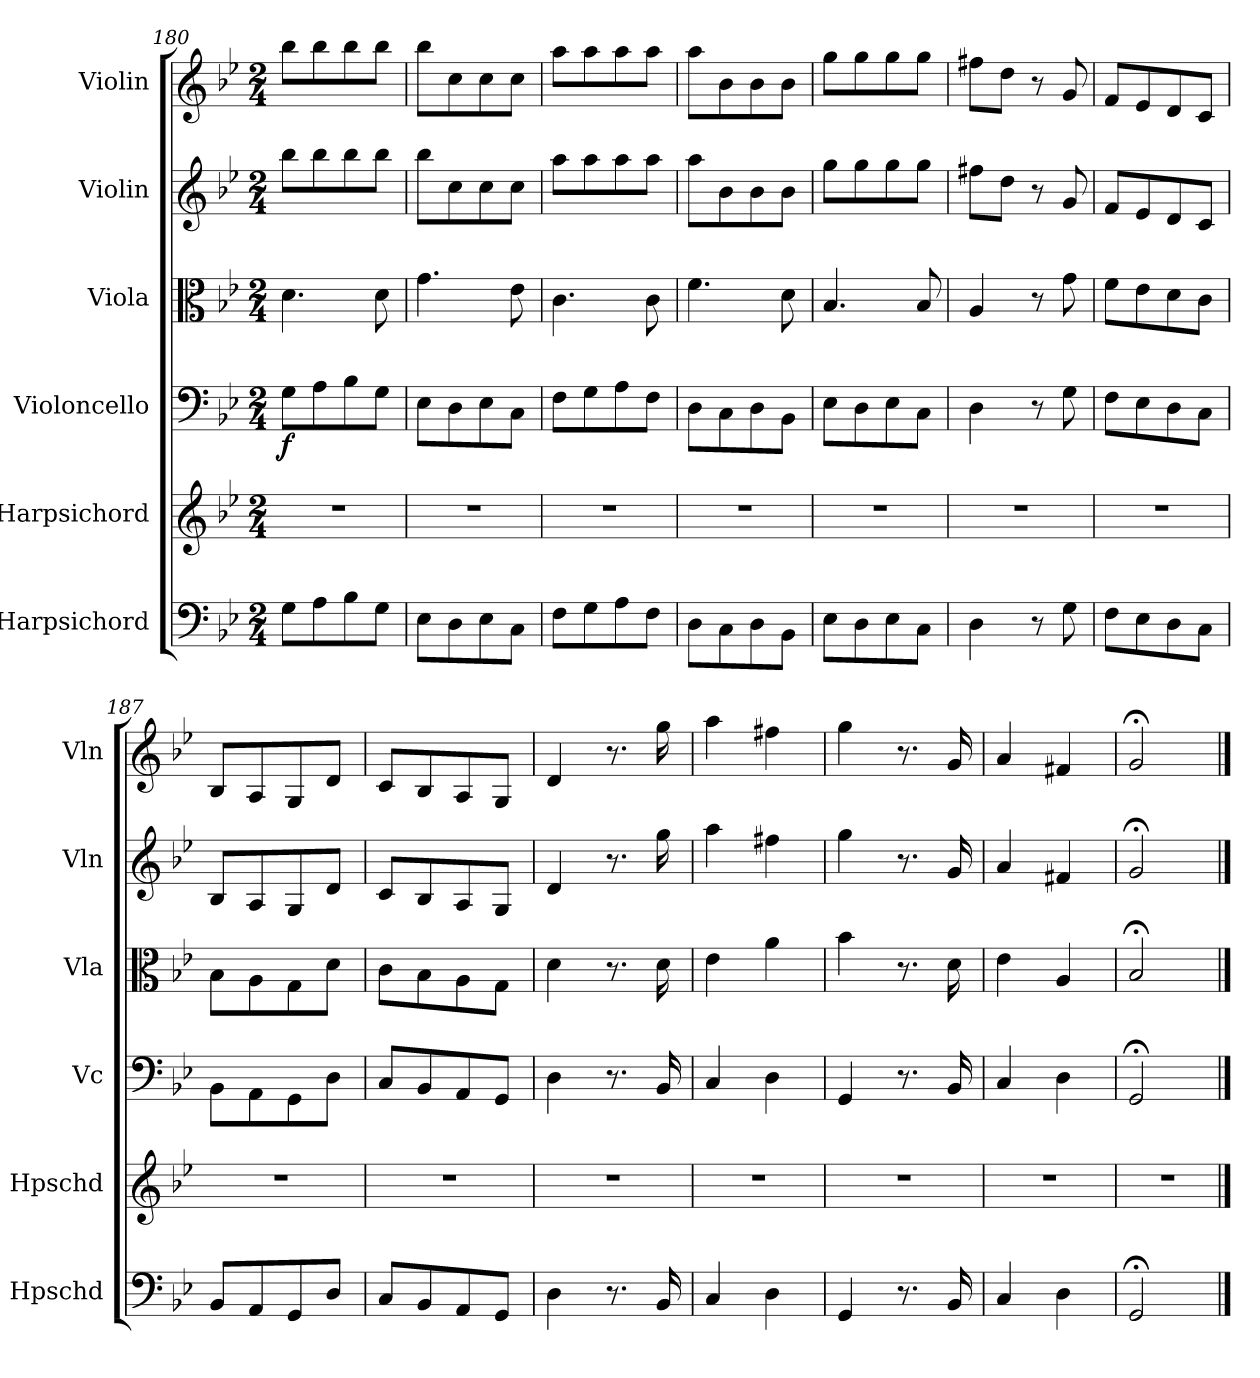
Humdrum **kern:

**kern	**kern	**kern	**dynam	**kern	**kern	**kern
*part6	*part5	*part4	*part4	*part3	*part2	*part1
*staff6	*staff5	*staff4	*staff4	*staff3	*staff2	*staff1
*I"Harpsichord	*I"Harpsichord	*I"Violoncello	*	*I"Viola	*I"Violin	*I"Violin
*I'Hpschd	*I'Hpschd	*I'Vc	*	*I'Vla	*I'Vln	*I'Vln
*clefF4	*clefG2	*clefF4	*	*clefC3	*clefG2	*clefG2
*k[b-e-]	*k[b-e-]	*k[b-e-]	*	*k[b-e-]	*k[b-e-]	*k[b-e-]
*M2/4	*M2/4	*M2/4	*	*M2/4	*M2/4	*M2/4
=180	=180	=180	=180	=180	=180	=180
8G\L	2r	8G\L	f	4.d\	8bb-\L	8bb-\L
8A\	.	8A\	.	.	8bb-\	8bb-\
8B-\	.	8B-\	.	.	8bb-\	8bb-\
8G\J	.	8G\J	.	8d\	8bb-\J	8bb-\J
=181	=181	=181	=181	=181	=181	=181
8E-\L	2r	8E-\L	.	4.g\	8bb-\L	8bb-\L
8D\	.	8D\	.	.	8cc\	8cc\
8E-\	.	8E-\	.	.	8cc\	8cc\
8C\J	.	8C\J	.	8e-\	8cc\J	8cc\J
=182	=182	=182	=182	=182	=182	=182
8F\L	2r	8F\L	.	4.c\	8aa\L	8aa\L
8G\	.	8G\	.	.	8aa\	8aa\
8A\	.	8A\	.	.	8aa\	8aa\
8F\J	.	8F\J	.	8c\	8aa\J	8aa\J
=183	=183	=183	=183	=183	=183	=183
8D\L	2r	8D\L	.	4.f\	8aa\L	8aa\L
8C\	.	8C\	.	.	8b-\	8b-\
8D\	.	8D\	.	.	8b-\	8b-\
8BB-\J	.	8BB-\J	.	8d\	8b-\J	8b-\J
=184	=184	=184	=184	=184	=184	=184
8E-\L	2r	8E-\L	.	4.B-/	8gg\L	8gg\L
8D\	.	8D\	.	.	8gg\	8gg\
8E-\	.	8E-\	.	.	8gg\	8gg\
8C\J	.	8C\J	.	8B-/	8gg\J	8gg\J
=185	=185	=185	=185	=185	=185	=185
4D\	2r	4D\	.	4A/	8ff#X\L	8ff#X\L
.	.	.	.	.	8dd\J	8dd\J
8r	.	8r	.	8r	8r	8r
8G\	.	8G\	.	8g\	8g/	8g/
=186	=186	=186	=186	=186	=186	=186
8F\L	2r	8F\L	.	8f\L	8f/L	8f/L
8E-\	.	8E-\	.	8e-\	8e-/	8e-/
8D\	.	8D\	.	8d\	8d/	8d/
8C\J	.	8C\J	.	8c\J	8c/J	8c/J
=187	=187	=187	=187	=187	=187	=187
8BB-/L	2r	8BB-\L	.	8B-\L	8B-/L	8B-/L
8AA/	.	8AA\	.	8A\	8A/	8A/
8GG/	.	8GG\	.	8G\	8G/	8G/
8D/J	.	8D\J	.	8d\J	8d/J	8d/J
=188	=188	=188	=188	=188	=188	=188
8C/L	2r	8C/L	.	8c\L	8c/L	8c/L
8BB-/	.	8BB-/	.	8B-\	8B-/	8B-/
8AA/	.	8AA/	.	8A\	8A/	8A/
8GG/J	.	8GG/J	.	8G\J	8G/J	8G/J
=189	=189	=189	=189	=189	=189	=189
4D\	2r	4D\	.	4d\	4d/	4d/
8.r	.	8.r	.	8.r	8.r	8.r
16BB-/	.	16BB-/	.	16d\	16gg\	16gg\
=190	=190	=190	=190	=190	=190	=190
4C/	2r	4C/	.	4e-\	4aa\	4aa\
4D\	.	4D\	.	4a\	4ff#X\	4ff#X\
=191	=191	=191	=191	=191	=191	=191
4GG/	2r	4GG/	.	4b-\	4gg\	4gg\
8.r	.	8.r	.	8.r	8.r	8.r
16BB-/	.	16BB-/	.	16d\	16g/	16g/
=192	=192	=192	=192	=192	=192	=192
4C/	2r	4C/	.	4e-\	4a/	4a/
4D\	.	4D\	.	4A/	4f#X/	4f#X/
=193	=193	=193	=193	=193	=193	=193
2GG;</	2r	2GG;</	.	2B-;</	2g;</	2g;</
==	==	==	==	==	==	==
*-	*-	*-	*-	*-	*-	*-
